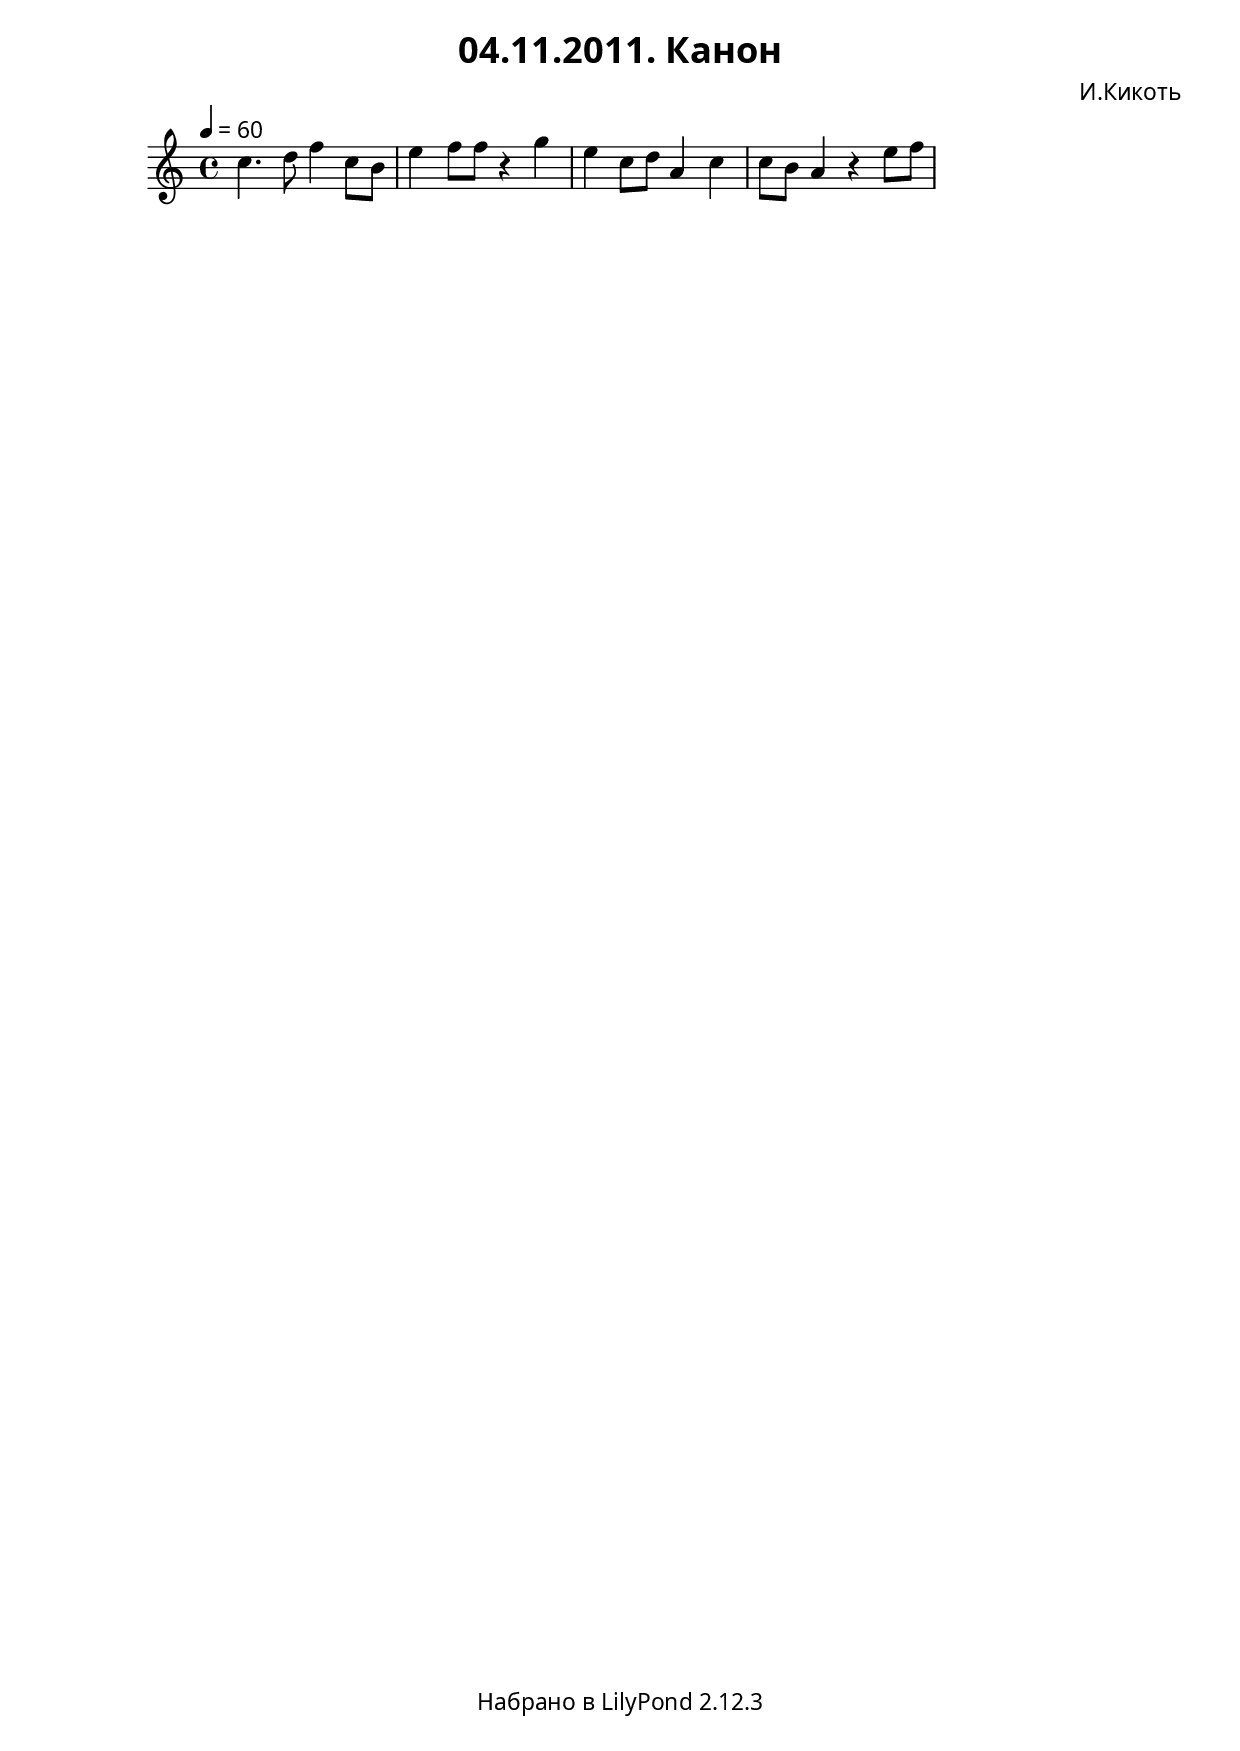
\version "2.12.3"
\header{
  title="04.11.2011. Канон"
  composer="И.Кикоть"
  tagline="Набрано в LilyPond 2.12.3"
}

%Буквенные обозначения, принятые в континентальной Европе:
%H --- си, B --- си-бемоль.
\include "deutsch.ly"

% Ajust size
%#(set-global-staff-size 30.0)

\paper  {
  myStaffSize = #20
  #(define fonts
    (make-pango-font-tree "Linux Libertine"
                          "Droid Sans"
                          "Droid Sans Mono"
                           (/ myStaffSize 20)))
}

global = {
  \key c \major
  \time 4/4
  \tempo 4 = 60
}

voiceOne = \new Voice { \relative c'' {
  c4. d8 f4 c8 h8 
  e4 f8 f8 r4 g4
  e4 c8 d8 a4 c4
  c8 h8 a4 r4 e'8 f8
}}

\score{
  \new StaffGroup <<
    \new Staff
    <<
      \global
      \voiceOne
    >>
   
  >>
  \layout{
    \context {
      \Score
      \remove "Bar_number_engraver"
    }
  }
  \midi{}
}

